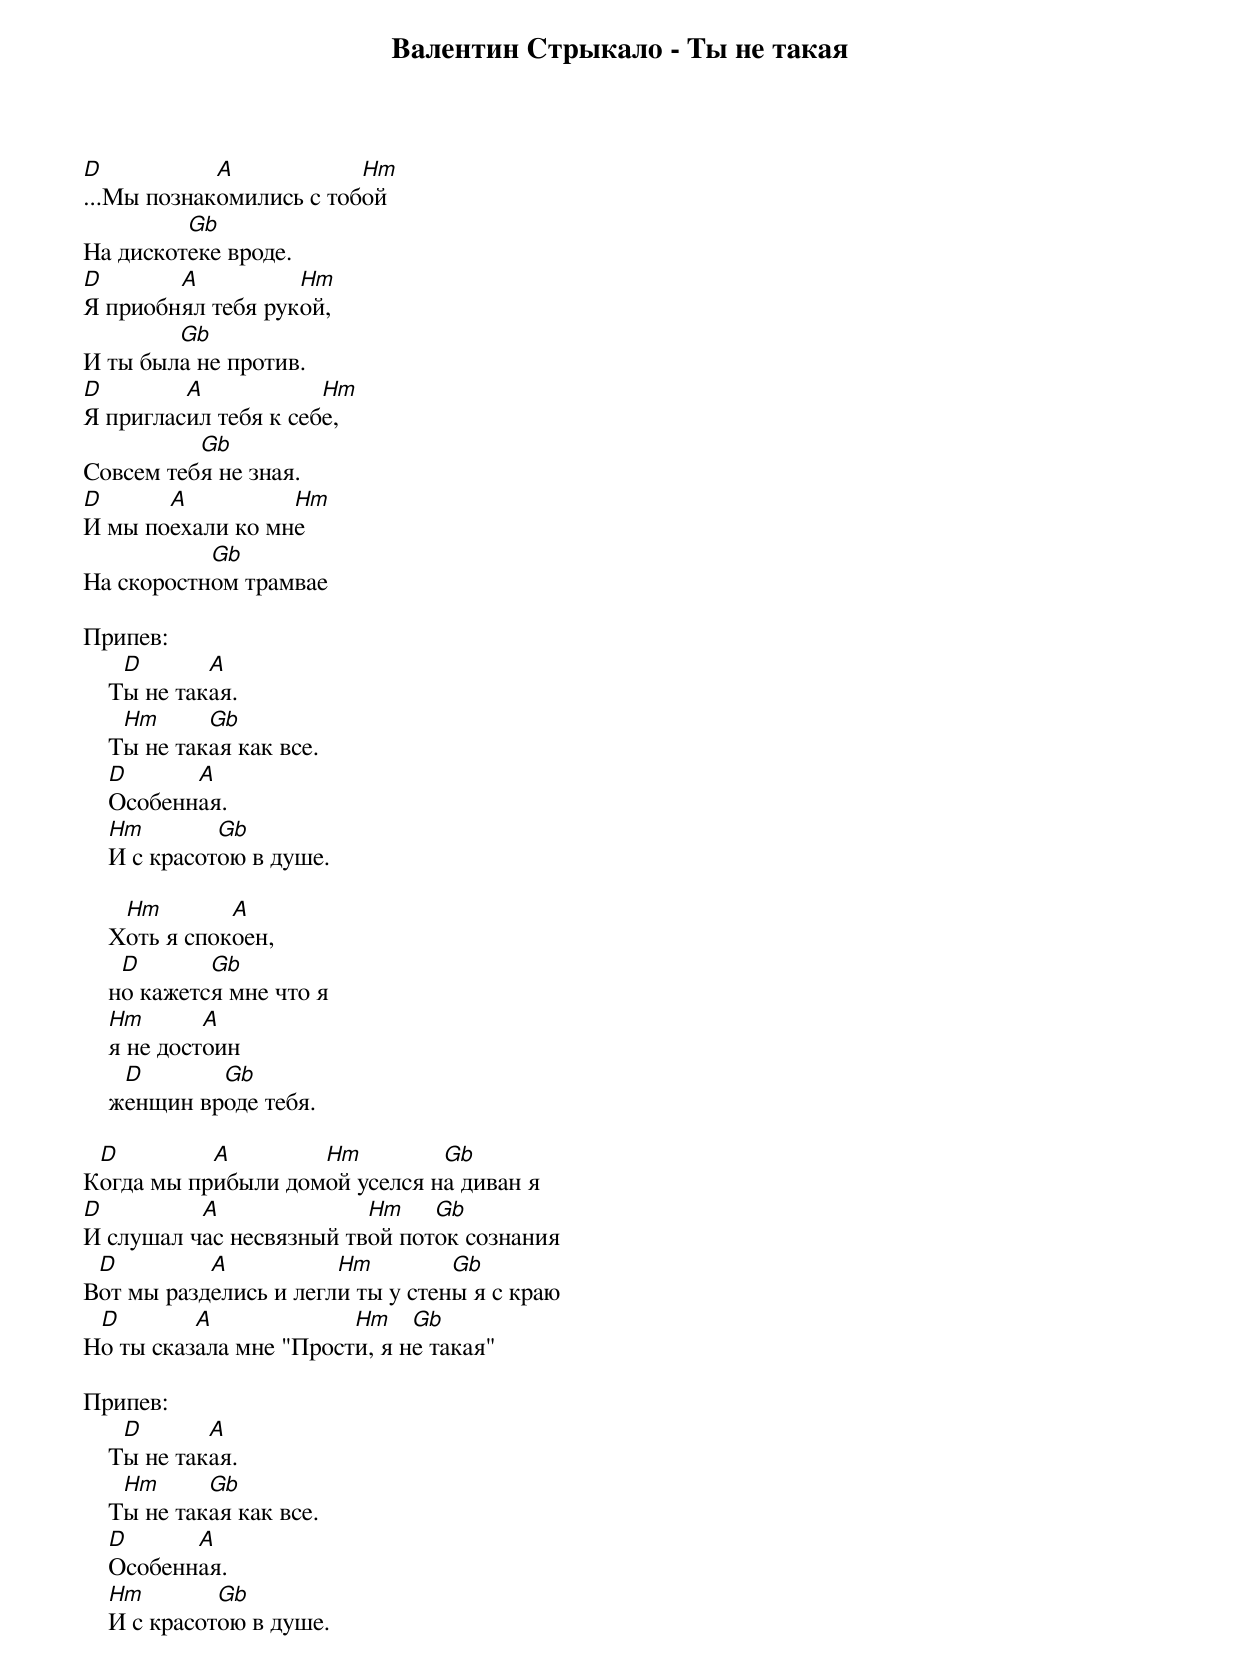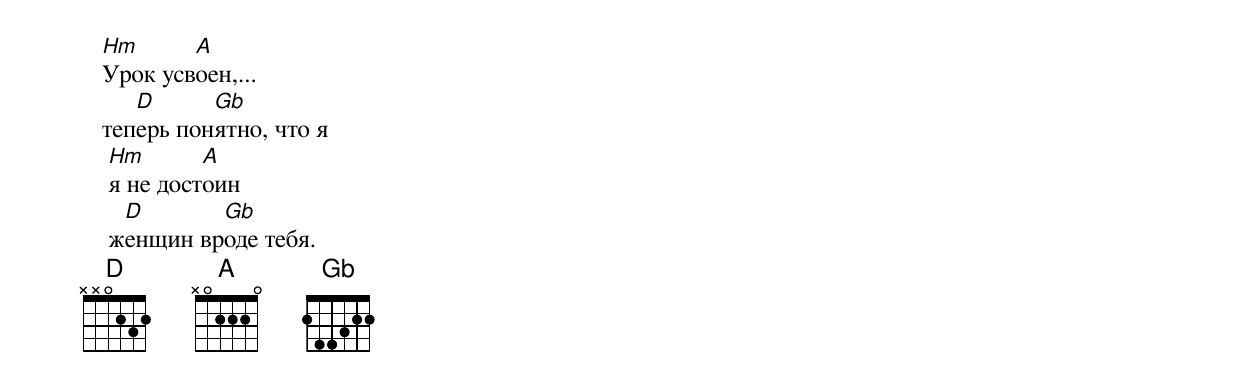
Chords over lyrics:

Валентин Стрыкало - Ты не такая

D           A            Hm
...Мы познакомились с тобой
         Gb
На дискотеке вроде.
D       A          Hm
Я приобнял тебя рукой,
        Gb
И ты была не против.
D        A            Hm
Я пригласил тебя к себе,
          Gb
Совсем тебя не зная.
D      A          Hm
И мы поехали ко мне
           Gb
На скоростном трамвае

Припев:
     D       A
    Ты не такая.
     Hm      Gb
    Ты не такая как все.
    D      A
    Особенная.
    Hm        Gb
    И с красотою в душе.

     Hm        A
    Хоть я спокоен,
     D       Gb
    но кажется мне что я
    Hm       A
    я не достоин
     D       Gb
    женщин вроде тебя.

 D         A        Hm         Gb
Когда мы прибыли домой уселся на диван я
D         A              Hm    Gb
И слушал час несвязный твой поток сознания
 D         A           Hm         Gb
Вот мы разделись и легли ты у стены я с краю
 D        A             Hm    Gb
Но ты сказала мне "Прости, я не такая"

Припев:
     D       A
    Ты не такая.
     Hm      Gb
    Ты не такая как все.
    D      A
    Особенная.
    Hm        Gb
    И с красотою в душе.

   Hm      A
   Урок усвоен,...
      D      Gb
   теперь понятно, что я
    Hm       A
    я не достоин
     D       Gb
    женщин вроде тебя.
